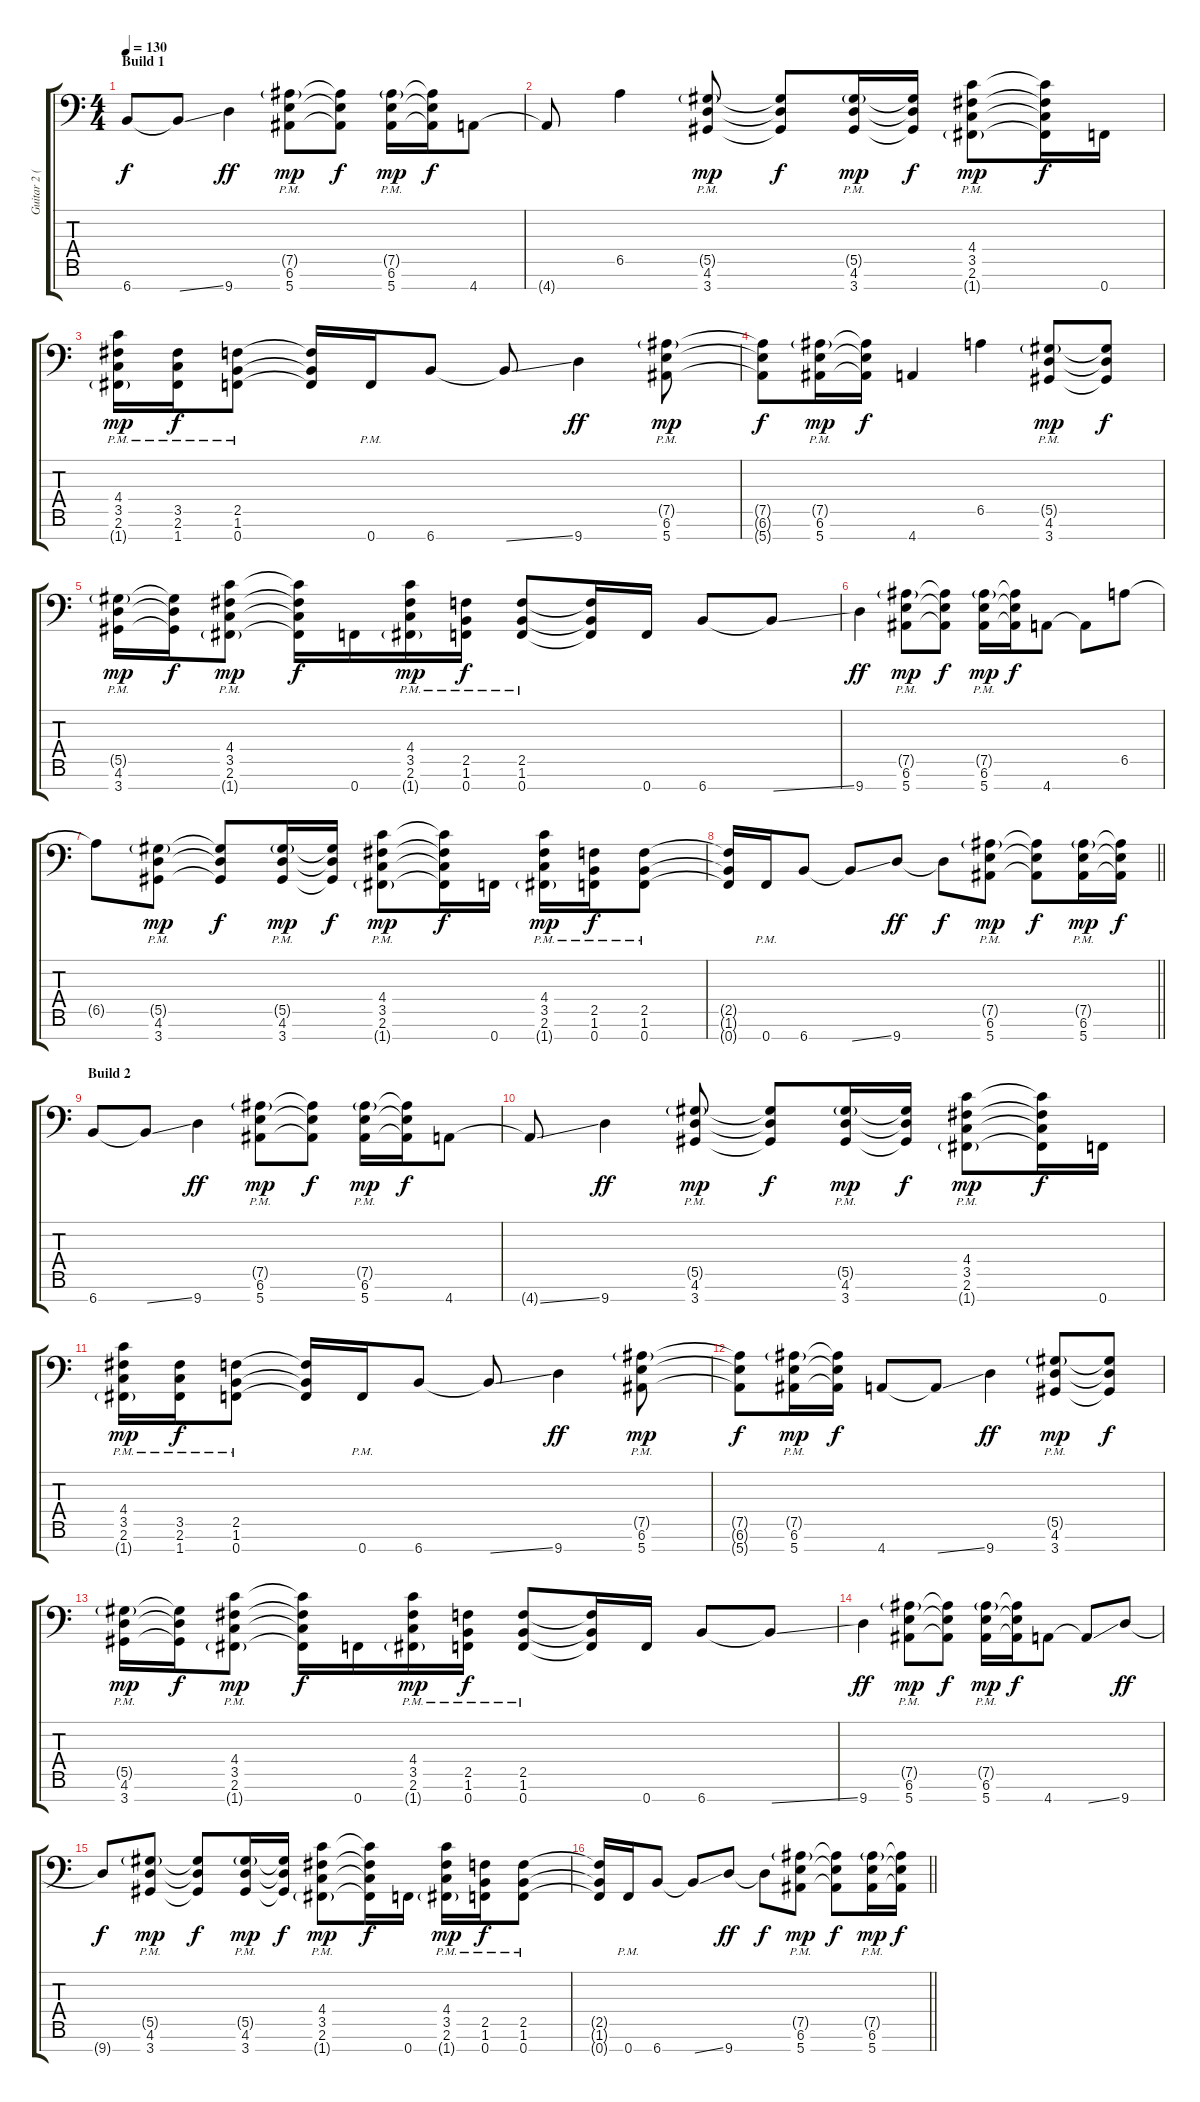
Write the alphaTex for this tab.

\track ("Guitar 2 (Fredrik Thordendal)" "Guitar 2 (") {instrument overdrivenguitar}
\staff {score tabs}
\tuning (Bb3 F3 Db3 Ab2 Eb2 Bb1 F1) {hide}
\ts (4 4)
\section ("" "Build 1")
\tempo 130
\clef f4
\ks c
6.7.8{dy f} 6.7{ss t}.8 9.7.4{dy ff} (7.5{g} 6.6{pm} 5.7{pm}).8{dy mp} (7.5{t} 6.6{t} 5.7{t}).8{dy f} (7.5{g} 6.6{pm} 5.7{pm}).16{dy mp} (7.5{t} 6.6{t} 5.7{t}).16{dy f} 4.7.8 |
4.7{t}.8 6.5.4 (5.5{g} 4.6{pm} 3.7{pm}).8{dy mp} (5.5{t} 4.6{t} 3.7{t}).8{dy f} (5.5{g} 4.6{pm} 3.7{pm}).16{dy mp} (5.5{t} 4.6{t} 3.7{t}).16{dy f} (4.4{pm} 3.5{pm} 2.6{pm} 1.7{g}).8{dy mp} (4.4{t} 3.5{t} 2.6{t} 1.7{t}).16{dy f} 0.7.16 |
(4.4{pm} 3.5{pm} 2.6{pm} 1.7{g}).16{dy mp} (3.5{pm} 2.6{pm} 1.7).16{dy f} (2.5{pm} 1.6{pm} 0.7).8 (2.5{t} 1.6{t} 0.7{t}).16 0.7{pm}.16 6.7.8 6.7{ss t}.8 9.7.4{dy ff} (7.5{g pm} 6.6{pm} 5.7{pm}).8{dy mp} |
(7.5{t} 6.6{t} 5.7{t}).8{dy f} (7.5{g pm} 6.6{pm} 5.7{pm}).16{dy mp} (7.5{t} 6.6{t} 5.7{t}).16{dy f} 4.7.4 6.5.4 (5.5{g pm} 4.6{pm} 3.7{pm}).8{dy mp} (5.5{t} 4.6{t} 3.7{t}).8{dy f} |
(5.5{g pm} 4.6{pm} 3.7{pm}).16{dy mp} (5.5{t} 4.6{t} 3.7{t}).16{dy f} (4.4{pm} 3.5{pm} 2.6{pm} 1.7{g pm}).8{dy mp} (4.4{t} 3.5{t} 2.6{t} 1.7{t}).16{dy f} 0.7.16 (4.4 3.5{pm} 2.6{pm} 1.7{g pm}).16{dy mp} (2.5{pm} 1.6{pm} 0.7{pm}).16{dy f} (2.5{pm} 1.6{pm} 0.7{pm}).8 (2.5{t} 1.6{t} 0.7{t}).16 0.7.16 6.7.8 6.7{ss t}.8 |
9.7.4{dy ff} (7.5{g} 6.6{pm} 5.7{pm}).8{dy mp} (7.5{t} 6.6{t} 5.7{t}).8{dy f} (7.5{g} 6.6{pm} 5.7{pm}).16{dy mp} (7.5{t} 6.6{t} 5.7{t}).16{dy f} 4.7.8 4.7{t}.8 6.5.8 |
6.5{t}.8 (5.5{g} 4.6{pm} 3.7{pm}).8{dy mp} (5.5{t} 4.6{t} 3.7{t}).8{dy f} (5.5{g} 4.6{pm} 3.7{pm}).16{dy mp} (5.5{t} 4.6{t} 3.7{t}).16{dy f} (4.4{pm} 3.5{pm} 2.6{pm} 1.7{g pm}).8{dy mp} (4.4{t} 3.5{t} 2.6{t} 1.7{t}).16{dy f} 0.7.16 (4.4 3.5{pm} 2.6{pm} 1.7{g pm}).16{dy mp} (2.5{pm} 1.6{pm} 0.7{pm}).16{dy f} (2.5{pm} 1.6{pm} 0.7{pm}).8 |
\barLineRight lightlight
(2.5{t} 1.6{t} 0.7{t}).16 0.7{pm}.16 6.7.8 6.7{ss t}.8 9.7.8{dy ff} 9.7{t}.8{dy f} (7.5{g pm} 6.6{pm} 5.7{pm}).8{dy mp} (7.5{t} 6.6{t} 5.7{t}).8{dy f} (7.5{g pm} 6.6{pm} 5.7{pm}).16{dy mp} (7.5{t} 6.6{t} 5.7{t}).16{dy f} |
\section ("" "Build 2")
6.7.8 6.7{ss t}.8 9.7.4{dy ff} (7.5{g} 6.6{pm} 5.7{pm}).8{dy mp} (7.5{t} 6.6{t} 5.7{t}).8{dy f} (7.5{g} 6.6{pm} 5.7{pm}).16{dy mp} (7.5{t} 6.6{t} 5.7{t}).16{dy f} 4.7.8 |
4.7{ss t}.8 9.7.4{dy ff} (5.5{g} 4.6{pm} 3.7{pm}).8{dy mp} (5.5{t} 4.6{t} 3.7{t}).8{dy f} (5.5{g} 4.6{pm} 3.7{pm}).16{dy mp} (5.5{t} 4.6{t} 3.7{t}).16{dy f} (4.4{pm} 3.5{pm} 2.6{pm} 1.7{g}).8{dy mp} (4.4{t} 3.5{t} 2.6{t} 1.7{t}).16{dy f} 0.7.16 |
(4.4{pm} 3.5{pm} 2.6{pm} 1.7{g}).16{dy mp} (3.5{pm} 2.6{pm} 1.7).16{dy f} (2.5{pm} 1.6{pm} 0.7).8 (2.5{t} 1.6{t} 0.7{t}).16 0.7{pm}.16 6.7.8 6.7{ss t}.8 9.7.4{dy ff} (7.5{g pm} 6.6{pm} 5.7{pm}).8{dy mp} |
(7.5{t} 6.6{t} 5.7{t}).8{dy f} (7.5{g pm} 6.6{pm} 5.7{pm}).16{dy mp} (7.5{t} 6.6{t} 5.7{t}).16{dy f} 4.7.8 4.7{ss t}.8 9.7.4{dy ff} (5.5{g pm} 4.6{pm} 3.7{pm}).8{dy mp} (5.5{t} 4.6{t} 3.7{t}).8{dy f} |
(5.5{g pm} 4.6{pm} 3.7{pm}).16{dy mp} (5.5{t} 4.6{t} 3.7{t}).16{dy f} (4.4{pm} 3.5{pm} 2.6{pm} 1.7{g pm}).8{dy mp} (4.4{t} 3.5{t} 2.6{t} 1.7{t}).16{dy f} 0.7.16 (4.4 3.5{pm} 2.6{pm} 1.7{g pm}).16{dy mp} (2.5{pm} 1.6{pm} 0.7{pm}).16{dy f} (2.5{pm} 1.6{pm} 0.7{pm}).8 (2.5{t} 1.6{t} 0.7{t}).16 0.7.16 6.7.8 6.7{ss t}.8 |
9.7.4{dy ff} (7.5{g} 6.6{pm} 5.7{pm}).8{dy mp} (7.5{t} 6.6{t} 5.7{t}).8{dy f} (7.5{g} 6.6{pm} 5.7{pm}).16{dy mp} (7.5{t} 6.6{t} 5.7{t}).16{dy f} 4.7.8 4.7{ss t}.8 9.7.8{dy ff} |
9.7{t}.8{dy f} (5.5{g} 4.6{pm} 3.7{pm}).8{dy mp} (5.5{t} 4.6{t} 3.7{t}).8{dy f} (5.5{g} 4.6{pm} 3.7{pm}).16{dy mp} (5.5{t} 4.6{t} 3.7{t}).16{dy f} (4.4{pm} 3.5{pm} 2.6{pm} 1.7{g pm}).8{dy mp} (4.4{t} 3.5{t} 2.6{t} 1.7{t}).16{dy f} 0.7.16 (4.4 3.5{pm} 2.6{pm} 1.7{g pm}).16{dy mp} (2.5{pm} 1.6{pm} 0.7{pm}).16{dy f} (2.5{pm} 1.6{pm} 0.7{pm}).8 |
\barLineRight lightlight
(2.5{t} 1.6{t} 0.7{t}).16 0.7{pm}.16 6.7.8 6.7{ss t}.8 9.7.8{dy ff} 9.7{t}.8{dy f} (7.5{g pm} 6.6{pm} 5.7{pm}).8{dy mp} (7.5{t} 6.6{t} 5.7{t}).8{dy f} (7.5{g pm} 6.6{pm} 5.7{pm}).16{dy mp} (7.5{t} 6.6{t} 5.7{t}).16{dy f}
